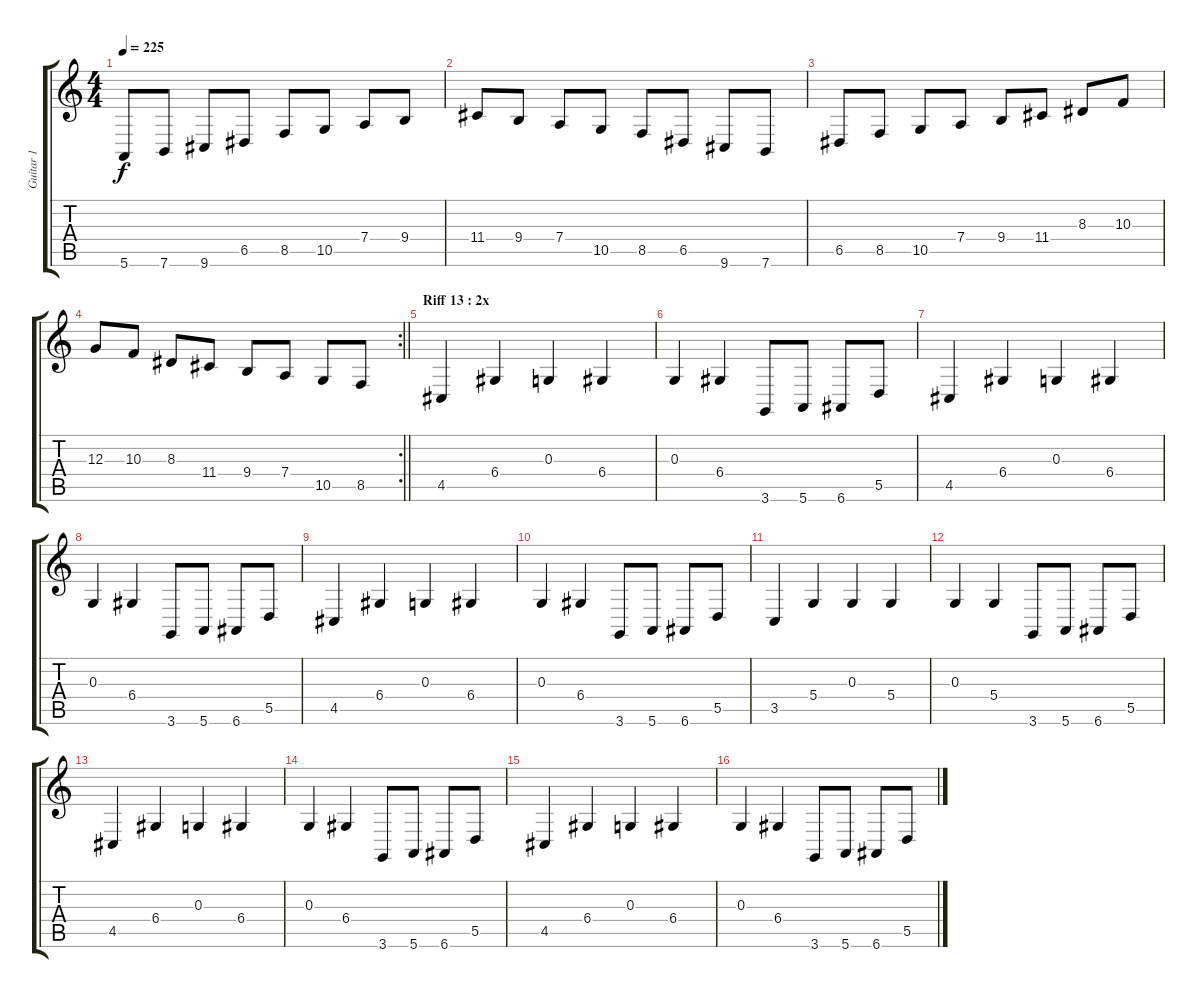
\track ("Guitar 1" "Guitar 1") {instrument churchorgan}
\staff {score tabs}
\tuning (E4 B3 G3 D3 A2 E2) {hide}
\ts (4 4)
\tempo 225
\clef g2
\ks c
5.6.8{dy f} 7.6.8 9.6.8 6.5.8 8.5.8 10.5.8 7.4.8 9.4.8 |
11.4.8 9.4.8 7.4.8 10.5.8 8.5.8 6.5.8 9.6.8 7.6.8 |
6.5.8 8.5.8 10.5.8 7.4.8 9.4.8 11.4.8 8.3.8 10.3.8 |
\rc 2
\barLineRight lightlight
12.3.8 10.3.8 8.3.8 11.4.8 9.4.8 7.4.8 10.5.8 8.5.8 |
\section ("" "Riff 13 : 2x")
4.5.4 6.4.4 0.3.4 6.4.4 |
0.3.4 6.4.4 3.6.8 5.6.8 6.6.8 5.5.8 |
4.5.4 6.4.4 0.3.4 6.4.4 |
0.3.4 6.4.4 3.6.8 5.6.8 6.6.8 5.5.8 |
4.5.4 6.4.4 0.3.4 6.4.4 |
0.3.4 6.4.4 3.6.8 5.6.8 6.6.8 5.5.8 |
3.5.4 5.4.4 0.3.4 5.4.4 |
0.3.4 5.4.4 3.6.8 5.6.8 6.6.8 5.5.8 |
4.5.4 6.4.4 0.3.4 6.4.4 |
0.3.4 6.4.4 3.6.8 5.6.8 6.6.8 5.5.8 |
4.5.4 6.4.4 0.3.4 6.4.4 |
0.3.4 6.4.4 3.6.8 5.6.8 6.6.8 5.5.8
